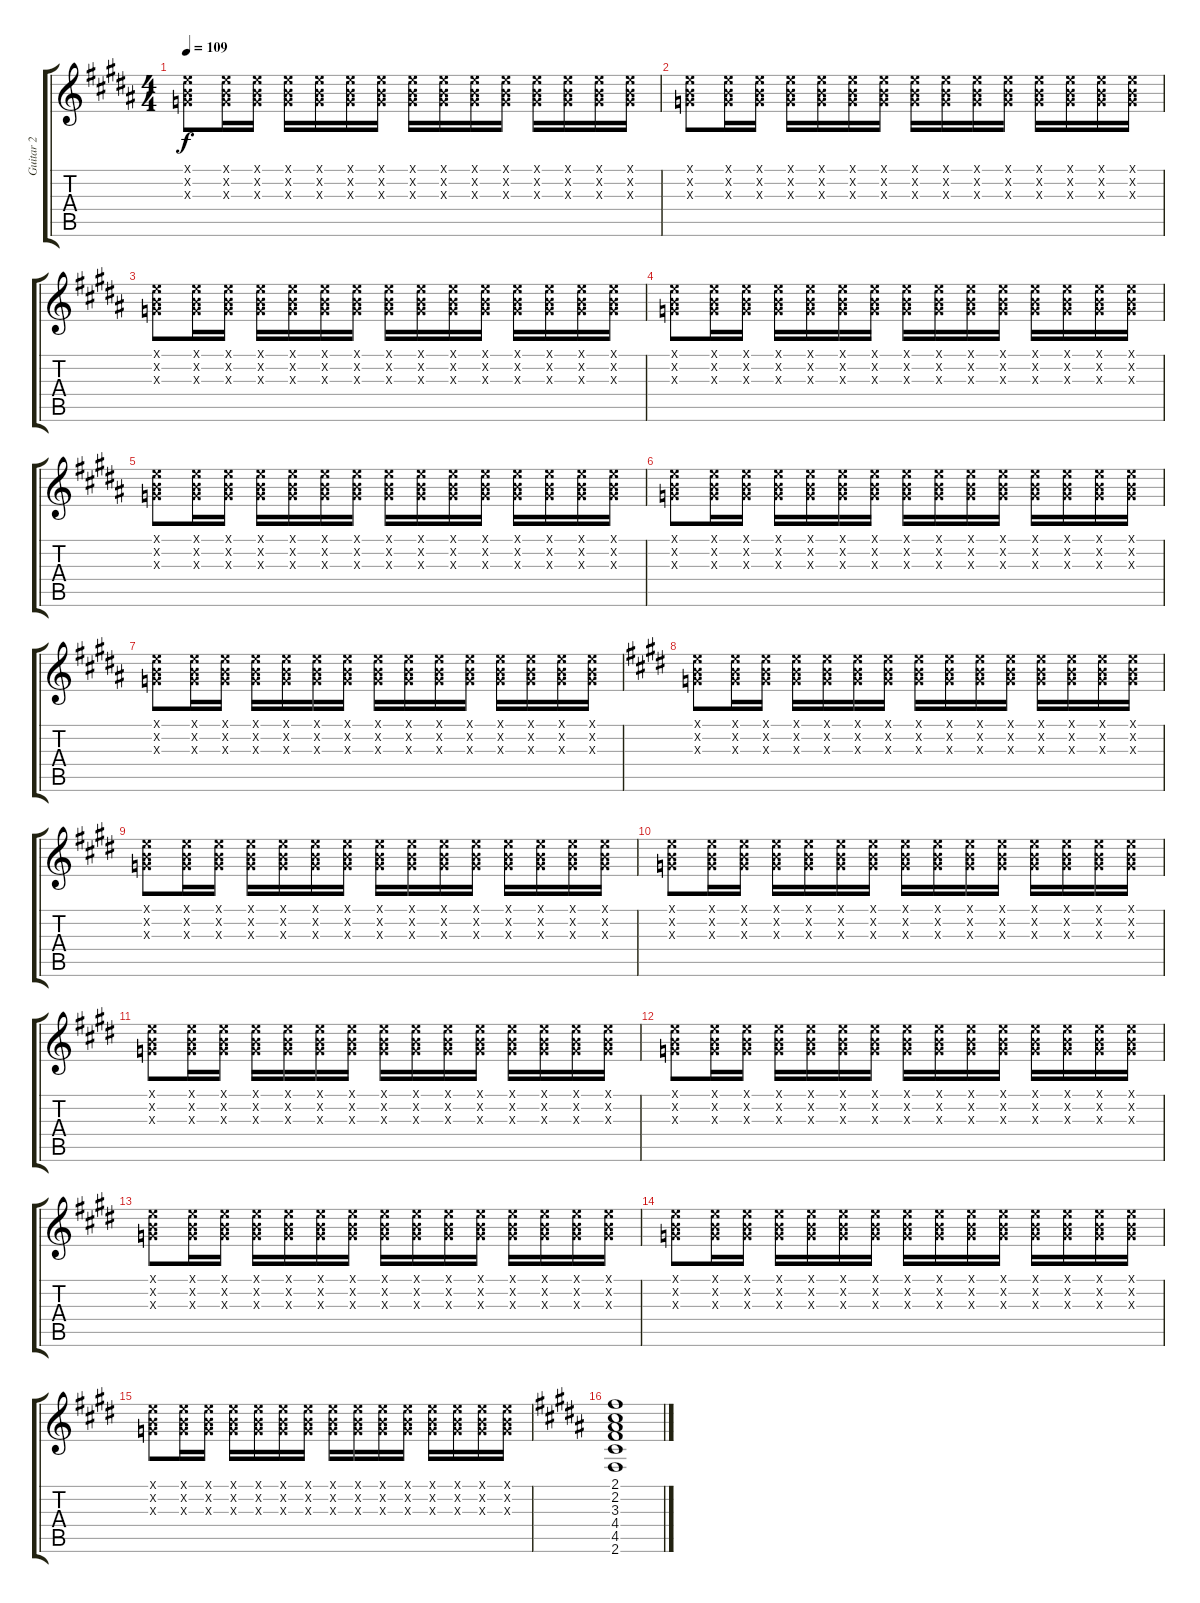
\track ("Guitar 2" "Guitar 2") {instrument overdrivenguitar}
\staff {score tabs}
\tuning (E4 B3 G3 D3 A2 E2) {hide}
\ts (4 4)
\tempo 109
\clef g2
\ks b
(0.1{x} 0.2{x} 0.3{x}).8{dy f} (0.1{x} 0.2{x} 0.3{x}).16 (0.1{x} 0.2{x} 0.3{x}).16 (0.1{x} 0.2{x} 0.3{x}).16 (0.1{x} 0.2{x} 0.3{x}).16 (0.1{x} 0.2{x} 0.3{x}).16 (0.1{x} 0.2{x} 0.3{x}).16 (0.1{x} 0.2{x} 0.3{x}).16 (0.1{x} 0.2{x} 0.3{x}).16 (0.1{x} 0.2{x} 0.3{x}).16 (0.1{x} 0.2{x} 0.3{x}).16 (0.1{x} 0.2{x} 0.3{x}).16 (0.1{x} 0.2{x} 0.3{x}).16 (0.1{x} 0.2{x} 0.3{x}).16 (0.1{x} 0.2{x} 0.3{x}).16 |
(0.1{x} 0.2{x} 0.3{x}).8 (0.1{x} 0.2{x} 0.3{x}).16 (0.1{x} 0.2{x} 0.3{x}).16 (0.1{x} 0.2{x} 0.3{x}).16 (0.1{x} 0.2{x} 0.3{x}).16 (0.1{x} 0.2{x} 0.3{x}).16 (0.1{x} 0.2{x} 0.3{x}).16 (0.1{x} 0.2{x} 0.3{x}).16 (0.1{x} 0.2{x} 0.3{x}).16 (0.1{x} 0.2{x} 0.3{x}).16 (0.1{x} 0.2{x} 0.3{x}).16 (0.1{x} 0.2{x} 0.3{x}).16 (0.1{x} 0.2{x} 0.3{x}).16 (0.1{x} 0.2{x} 0.3{x}).16 (0.1{x} 0.2{x} 0.3{x}).16 |
(0.1{x} 0.2{x} 0.3{x}).8 (0.1{x} 0.2{x} 0.3{x}).16 (0.1{x} 0.2{x} 0.3{x}).16 (0.1{x} 0.2{x} 0.3{x}).16 (0.1{x} 0.2{x} 0.3{x}).16 (0.1{x} 0.2{x} 0.3{x}).16 (0.1{x} 0.2{x} 0.3{x}).16 (0.1{x} 0.2{x} 0.3{x}).16 (0.1{x} 0.2{x} 0.3{x}).16 (0.1{x} 0.2{x} 0.3{x}).16 (0.1{x} 0.2{x} 0.3{x}).16 (0.1{x} 0.2{x} 0.3{x}).16 (0.1{x} 0.2{x} 0.3{x}).16 (0.1{x} 0.2{x} 0.3{x}).16 (0.1{x} 0.2{x} 0.3{x}).16 |
(0.1{x} 0.2{x} 0.3{x}).8 (0.1{x} 0.2{x} 0.3{x}).16 (0.1{x} 0.2{x} 0.3{x}).16 (0.1{x} 0.2{x} 0.3{x}).16 (0.1{x} 0.2{x} 0.3{x}).16 (0.1{x} 0.2{x} 0.3{x}).16 (0.1{x} 0.2{x} 0.3{x}).16 (0.1{x} 0.2{x} 0.3{x}).16 (0.1{x} 0.2{x} 0.3{x}).16 (0.1{x} 0.2{x} 0.3{x}).16 (0.1{x} 0.2{x} 0.3{x}).16 (0.1{x} 0.2{x} 0.3{x}).16 (0.1{x} 0.2{x} 0.3{x}).16 (0.1{x} 0.2{x} 0.3{x}).16 (0.1{x} 0.2{x} 0.3{x}).16 |
(0.1{x} 0.2{x} 0.3{x}).8 (0.1{x} 0.2{x} 0.3{x}).16 (0.1{x} 0.2{x} 0.3{x}).16 (0.1{x} 0.2{x} 0.3{x}).16 (0.1{x} 0.2{x} 0.3{x}).16 (0.1{x} 0.2{x} 0.3{x}).16 (0.1{x} 0.2{x} 0.3{x}).16 (0.1{x} 0.2{x} 0.3{x}).16 (0.1{x} 0.2{x} 0.3{x}).16 (0.1{x} 0.2{x} 0.3{x}).16 (0.1{x} 0.2{x} 0.3{x}).16 (0.1{x} 0.2{x} 0.3{x}).16 (0.1{x} 0.2{x} 0.3{x}).16 (0.1{x} 0.2{x} 0.3{x}).16 (0.1{x} 0.2{x} 0.3{x}).16 |
(0.1{x} 0.2{x} 0.3{x}).8 (0.1{x} 0.2{x} 0.3{x}).16 (0.1{x} 0.2{x} 0.3{x}).16 (0.1{x} 0.2{x} 0.3{x}).16 (0.1{x} 0.2{x} 0.3{x}).16 (0.1{x} 0.2{x} 0.3{x}).16 (0.1{x} 0.2{x} 0.3{x}).16 (0.1{x} 0.2{x} 0.3{x}).16 (0.1{x} 0.2{x} 0.3{x}).16 (0.1{x} 0.2{x} 0.3{x}).16 (0.1{x} 0.2{x} 0.3{x}).16 (0.1{x} 0.2{x} 0.3{x}).16 (0.1{x} 0.2{x} 0.3{x}).16 (0.1{x} 0.2{x} 0.3{x}).16 (0.1{x} 0.2{x} 0.3{x}).16 |
(0.1{x} 0.2{x} 0.3{x}).8 (0.1{x} 0.2{x} 0.3{x}).16 (0.1{x} 0.2{x} 0.3{x}).16 (0.1{x} 0.2{x} 0.3{x}).16 (0.1{x} 0.2{x} 0.3{x}).16 (0.1{x} 0.2{x} 0.3{x}).16 (0.1{x} 0.2{x} 0.3{x}).16 (0.1{x} 0.2{x} 0.3{x}).16 (0.1{x} 0.2{x} 0.3{x}).16 (0.1{x} 0.2{x} 0.3{x}).16 (0.1{x} 0.2{x} 0.3{x}).16 (0.1{x} 0.2{x} 0.3{x}).16 (0.1{x} 0.2{x} 0.3{x}).16 (0.1{x} 0.2{x} 0.3{x}).16 (0.1{x} 0.2{x} 0.3{x}).16 |
\ks e
(0.1{x} 0.2{x} 0.3{x}).8 (0.1{x} 0.2{x} 0.3{x}).16 (0.1{x} 0.2{x} 0.3{x}).16 (0.1{x} 0.2{x} 0.3{x}).16 (0.1{x} 0.2{x} 0.3{x}).16 (0.1{x} 0.2{x} 0.3{x}).16 (0.1{x} 0.2{x} 0.3{x}).16 (0.1{x} 0.2{x} 0.3{x}).16 (0.1{x} 0.2{x} 0.3{x}).16 (0.1{x} 0.2{x} 0.3{x}).16 (0.1{x} 0.2{x} 0.3{x}).16 (0.1{x} 0.2{x} 0.3{x}).16 (0.1{x} 0.2{x} 0.3{x}).16 (0.1{x} 0.2{x} 0.3{x}).16 (0.1{x} 0.2{x} 0.3{x}).16 |
(0.1{x} 0.2{x} 0.3{x}).8 (0.1{x} 0.2{x} 0.3{x}).16 (0.1{x} 0.2{x} 0.3{x}).16 (0.1{x} 0.2{x} 0.3{x}).16 (0.1{x} 0.2{x} 0.3{x}).16 (0.1{x} 0.2{x} 0.3{x}).16 (0.1{x} 0.2{x} 0.3{x}).16 (0.1{x} 0.2{x} 0.3{x}).16 (0.1{x} 0.2{x} 0.3{x}).16 (0.1{x} 0.2{x} 0.3{x}).16 (0.1{x} 0.2{x} 0.3{x}).16 (0.1{x} 0.2{x} 0.3{x}).16 (0.1{x} 0.2{x} 0.3{x}).16 (0.1{x} 0.2{x} 0.3{x}).16 (0.1{x} 0.2{x} 0.3{x}).16 |
(0.1{x} 0.2{x} 0.3{x}).8 (0.1{x} 0.2{x} 0.3{x}).16 (0.1{x} 0.2{x} 0.3{x}).16 (0.1{x} 0.2{x} 0.3{x}).16 (0.1{x} 0.2{x} 0.3{x}).16 (0.1{x} 0.2{x} 0.3{x}).16 (0.1{x} 0.2{x} 0.3{x}).16 (0.1{x} 0.2{x} 0.3{x}).16 (0.1{x} 0.2{x} 0.3{x}).16 (0.1{x} 0.2{x} 0.3{x}).16 (0.1{x} 0.2{x} 0.3{x}).16 (0.1{x} 0.2{x} 0.3{x}).16 (0.1{x} 0.2{x} 0.3{x}).16 (0.1{x} 0.2{x} 0.3{x}).16 (0.1{x} 0.2{x} 0.3{x}).16 |
(0.1{x} 0.2{x} 0.3{x}).8 (0.1{x} 0.2{x} 0.3{x}).16 (0.1{x} 0.2{x} 0.3{x}).16 (0.1{x} 0.2{x} 0.3{x}).16 (0.1{x} 0.2{x} 0.3{x}).16 (0.1{x} 0.2{x} 0.3{x}).16 (0.1{x} 0.2{x} 0.3{x}).16 (0.1{x} 0.2{x} 0.3{x}).16 (0.1{x} 0.2{x} 0.3{x}).16 (0.1{x} 0.2{x} 0.3{x}).16 (0.1{x} 0.2{x} 0.3{x}).16 (0.1{x} 0.2{x} 0.3{x}).16 (0.1{x} 0.2{x} 0.3{x}).16 (0.1{x} 0.2{x} 0.3{x}).16 (0.1{x} 0.2{x} 0.3{x}).16 |
(0.1{x} 0.2{x} 0.3{x}).8 (0.1{x} 0.2{x} 0.3{x}).16 (0.1{x} 0.2{x} 0.3{x}).16 (0.1{x} 0.2{x} 0.3{x}).16 (0.1{x} 0.2{x} 0.3{x}).16 (0.1{x} 0.2{x} 0.3{x}).16 (0.1{x} 0.2{x} 0.3{x}).16 (0.1{x} 0.2{x} 0.3{x}).16 (0.1{x} 0.2{x} 0.3{x}).16 (0.1{x} 0.2{x} 0.3{x}).16 (0.1{x} 0.2{x} 0.3{x}).16 (0.1{x} 0.2{x} 0.3{x}).16 (0.1{x} 0.2{x} 0.3{x}).16 (0.1{x} 0.2{x} 0.3{x}).16 (0.1{x} 0.2{x} 0.3{x}).16 |
(0.1{x} 0.2{x} 0.3{x}).8 (0.1{x} 0.2{x} 0.3{x}).16 (0.1{x} 0.2{x} 0.3{x}).16 (0.1{x} 0.2{x} 0.3{x}).16 (0.1{x} 0.2{x} 0.3{x}).16 (0.1{x} 0.2{x} 0.3{x}).16 (0.1{x} 0.2{x} 0.3{x}).16 (0.1{x} 0.2{x} 0.3{x}).16 (0.1{x} 0.2{x} 0.3{x}).16 (0.1{x} 0.2{x} 0.3{x}).16 (0.1{x} 0.2{x} 0.3{x}).16 (0.1{x} 0.2{x} 0.3{x}).16 (0.1{x} 0.2{x} 0.3{x}).16 (0.1{x} 0.2{x} 0.3{x}).16 (0.1{x} 0.2{x} 0.3{x}).16 |
(0.1{x} 0.2{x} 0.3{x}).8 (0.1{x} 0.2{x} 0.3{x}).16 (0.1{x} 0.2{x} 0.3{x}).16 (0.1{x} 0.2{x} 0.3{x}).16 (0.1{x} 0.2{x} 0.3{x}).16 (0.1{x} 0.2{x} 0.3{x}).16 (0.1{x} 0.2{x} 0.3{x}).16 (0.1{x} 0.2{x} 0.3{x}).16 (0.1{x} 0.2{x} 0.3{x}).16 (0.1{x} 0.2{x} 0.3{x}).16 (0.1{x} 0.2{x} 0.3{x}).16 (0.1{x} 0.2{x} 0.3{x}).16 (0.1{x} 0.2{x} 0.3{x}).16 (0.1{x} 0.2{x} 0.3{x}).16 (0.1{x} 0.2{x} 0.3{x}).16 |
(0.1{x} 0.2{x} 0.3{x}).8 (0.1{x} 0.2{x} 0.3{x}).16 (0.1{x} 0.2{x} 0.3{x}).16 (0.1{x} 0.2{x} 0.3{x}).16 (0.1{x} 0.2{x} 0.3{x}).16 (0.1{x} 0.2{x} 0.3{x}).16 (0.1{x} 0.2{x} 0.3{x}).16 (0.1{x} 0.2{x} 0.3{x}).16 (0.1{x} 0.2{x} 0.3{x}).16 (0.1{x} 0.2{x} 0.3{x}).16 (0.1{x} 0.2{x} 0.3{x}).16 (0.1{x} 0.2{x} 0.3{x}).16 (0.1{x} 0.2{x} 0.3{x}).16 (0.1{x} 0.2{x} 0.3{x}).16 (0.1{x} 0.2{x} 0.3{x}).16 |
\ks b
(2.1 2.2 3.3 4.4 4.5 2.6).1
